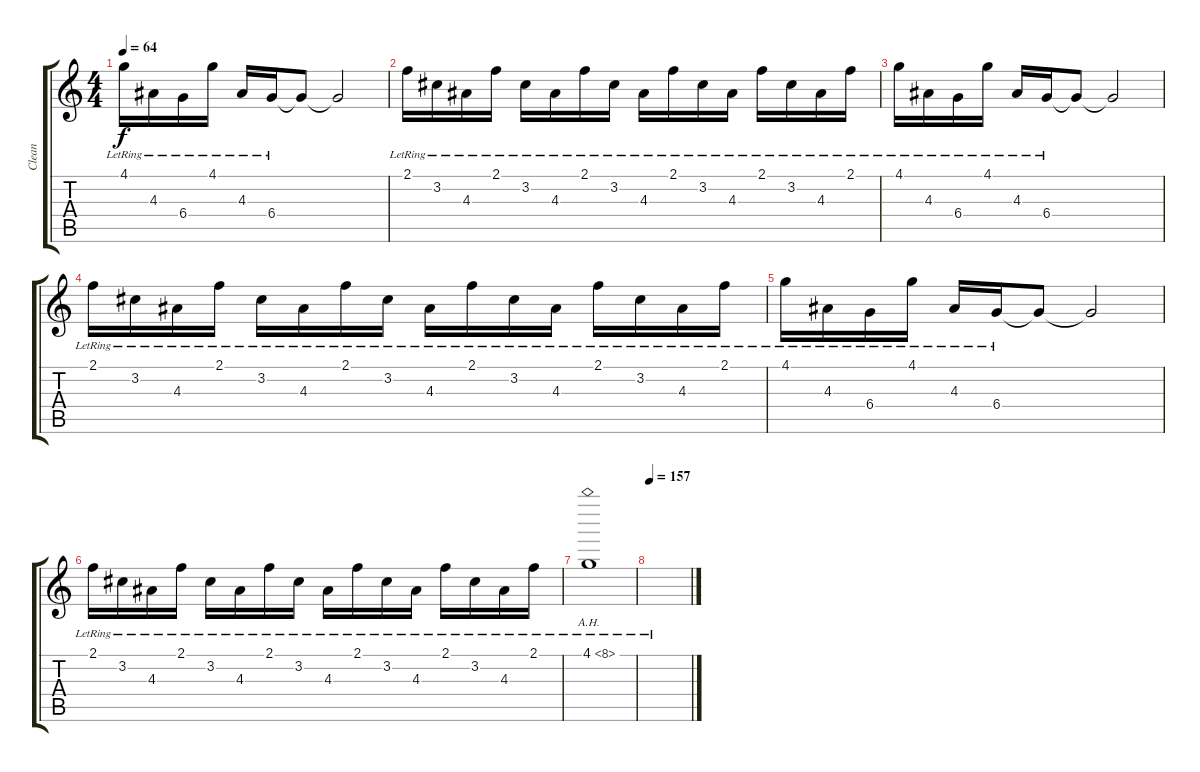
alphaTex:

\track ("Clean" "Clean") {instrument electricguitarclean}
\staff {score tabs}
\tuning (Eb4 Bb3 Gb3 Db3 Ab2 Eb2) {hide}
\ts (4 4)
\tempo 64
\clef g2
\ks c
4.1{lr}.16{dy f} 4.3{lr}.16 6.4{lr}.16 4.1{lr}.16 4.3{lr}.16 6.4{lr}.16 6.4{t}.8 6.4{t}.2 |
2.1{lr}.16 3.2{lr}.16 4.3{lr}.16 2.1{lr}.16 3.2{lr}.16 4.3{lr}.16 2.1{lr}.16 3.2{lr}.16 4.3{lr}.16 2.1{lr}.16 3.2{lr}.16 4.3{lr}.16 2.1{lr}.16 3.2{lr}.16 4.3{lr}.16 2.1{lr}.16 |
4.1{lr}.16 4.3{lr}.16 6.4{lr}.16 4.1{lr}.16 4.3{lr}.16 6.4{lr}.16 6.4{t}.8 6.4{t}.2 |
2.1{lr}.16 3.2{lr}.16 4.3{lr}.16 2.1{lr}.16 3.2{lr}.16 4.3{lr}.16 2.1{lr}.16 3.2{lr}.16 4.3{lr}.16 2.1{lr}.16 3.2{lr}.16 4.3{lr}.16 2.1{lr}.16 3.2{lr}.16 4.3{lr}.16 2.1{lr}.16 |
4.1{lr}.16 4.3{lr}.16 6.4{lr}.16 4.1{lr}.16 4.3{lr}.16 6.4{lr}.16 6.4{t}.8 6.4{t}.2 |
2.1{lr}.16 3.2{lr}.16 4.3{lr}.16 2.1{lr}.16 3.2{lr}.16 4.3{lr}.16 2.1{lr}.16 3.2{lr}.16 4.3{lr}.16 2.1{lr}.16 3.2{lr}.16 4.3{lr}.16 2.1{lr}.16 3.2{lr}.16 4.3{lr}.16 2.1{lr}.16 |
4.1{ah 4 lr}.1 |
\tempo 157
